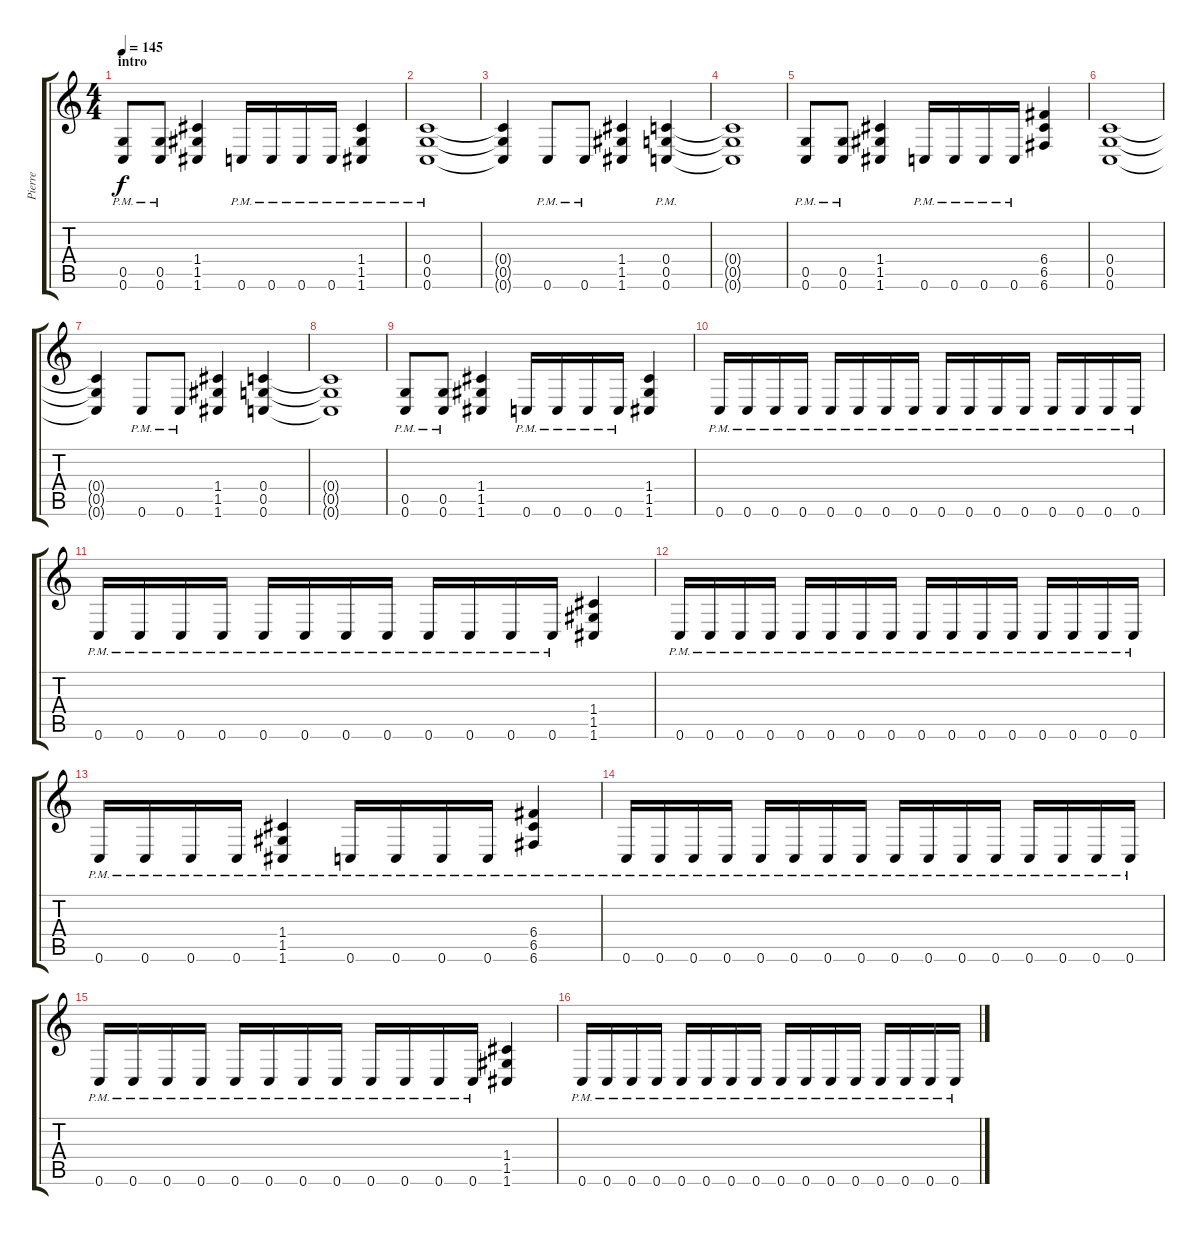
\track ("Pierre" "Pierre") {instrument distortionguitar}
\staff {score tabs}
\tuning (D4 A3 F3 C3 G2 C2) {hide}
\ts (4 4)
\section ("" "intro")
\tempo 145
\clef g2
\ks c
(0.5{pm} 0.6{pm}).8{dy f instrument distortionguitar} (0.5{pm} 0.6{pm}).8 (1.4 1.5 1.6).4 0.6{pm}.16 0.6{pm}.16 0.6{pm}.16 0.6{pm}.16 (1.4 1.5 1.6{pm}).4 |
(0.4 0.5 0.6{pm}).1 |
(0.4{t} 0.5{t} 0.6{t}).4 0.6{pm}.8 0.6{pm}.8 (1.4 1.5 1.6).4 (0.4 0.5 0.6{pm}).4 |
(0.4{t} 0.5{t} 0.6{t}).1 |
(0.5{pm} 0.6{pm}).8 (0.5{pm} 0.6{pm}).8 (1.4 1.5 1.6).4 0.6{pm}.16 0.6{pm}.16 0.6{pm}.16 0.6{pm}.16 (6.4 6.5 6.6).4 |
(0.4 0.5 0.6).1 |
(0.4{t} 0.5{t} 0.6{t}).4 0.6{pm}.8 0.6{pm}.8 (1.4 1.5 1.6).4 (0.4 0.5 0.6).4 |
(0.4{t} 0.5{t} 0.6{t}).1 |
\section ("" "")
(0.5{pm} 0.6{pm}).8 (0.5{pm} 0.6{pm}).8 (1.4 1.5 1.6).4 0.6{pm}.16 0.6{pm}.16 0.6{pm}.16 0.6{pm}.16 (1.4 1.5 1.6).4 |
0.6{pm}.16 0.6{pm}.16 0.6{pm}.16 0.6{pm}.16 0.6{pm}.16 0.6{pm}.16 0.6{pm}.16 0.6{pm}.16 0.6{pm}.16 0.6{pm}.16 0.6{pm}.16 0.6{pm}.16 0.6{pm}.16 0.6{pm}.16 0.6{pm}.16 0.6{pm}.16 |
0.6{pm}.16 0.6{pm}.16 0.6{pm}.16 0.6{pm}.16 0.6{pm}.16 0.6{pm}.16 0.6{pm}.16 0.6{pm}.16 0.6{pm}.16 0.6{pm}.16 0.6{pm}.16 0.6{pm}.16 (1.4 1.5 1.6).4 |
0.6{pm}.16 0.6{pm}.16 0.6{pm}.16 0.6{pm}.16 0.6{pm}.16 0.6{pm}.16 0.6{pm}.16 0.6{pm}.16 0.6{pm}.16 0.6{pm}.16 0.6{pm}.16 0.6{pm}.16 0.6{pm}.16 0.6{pm}.16 0.6{pm}.16 0.6{pm}.16 |
0.6{pm}.16 0.6{pm}.16 0.6{pm}.16 0.6{pm}.16 (1.4 1.5 1.6{pm}).4 0.6{pm}.16 0.6{pm}.16 0.6{pm}.16 0.6{pm}.16 (6.4 6.5 6.6{pm}).4 |
0.6{pm}.16 0.6{pm}.16 0.6{pm}.16 0.6{pm}.16 0.6{pm}.16 0.6{pm}.16 0.6{pm}.16 0.6{pm}.16 0.6{pm}.16 0.6{pm}.16 0.6{pm}.16 0.6{pm}.16 0.6{pm}.16 0.6{pm}.16 0.6{pm}.16 0.6{pm}.16 |
0.6{pm}.16 0.6{pm}.16 0.6{pm}.16 0.6{pm}.16 0.6{pm}.16 0.6{pm}.16 0.6{pm}.16 0.6{pm}.16 0.6{pm}.16 0.6{pm}.16 0.6{pm}.16 0.6{pm}.16 (1.4 1.5 1.6).4 |
0.6{pm}.16 0.6{pm}.16 0.6{pm}.16 0.6{pm}.16 0.6{pm}.16 0.6{pm}.16 0.6{pm}.16 0.6{pm}.16 0.6{pm}.16 0.6{pm}.16 0.6{pm}.16 0.6{pm}.16 0.6{pm}.16 0.6{pm}.16 0.6{pm}.16 0.6{pm}.16
